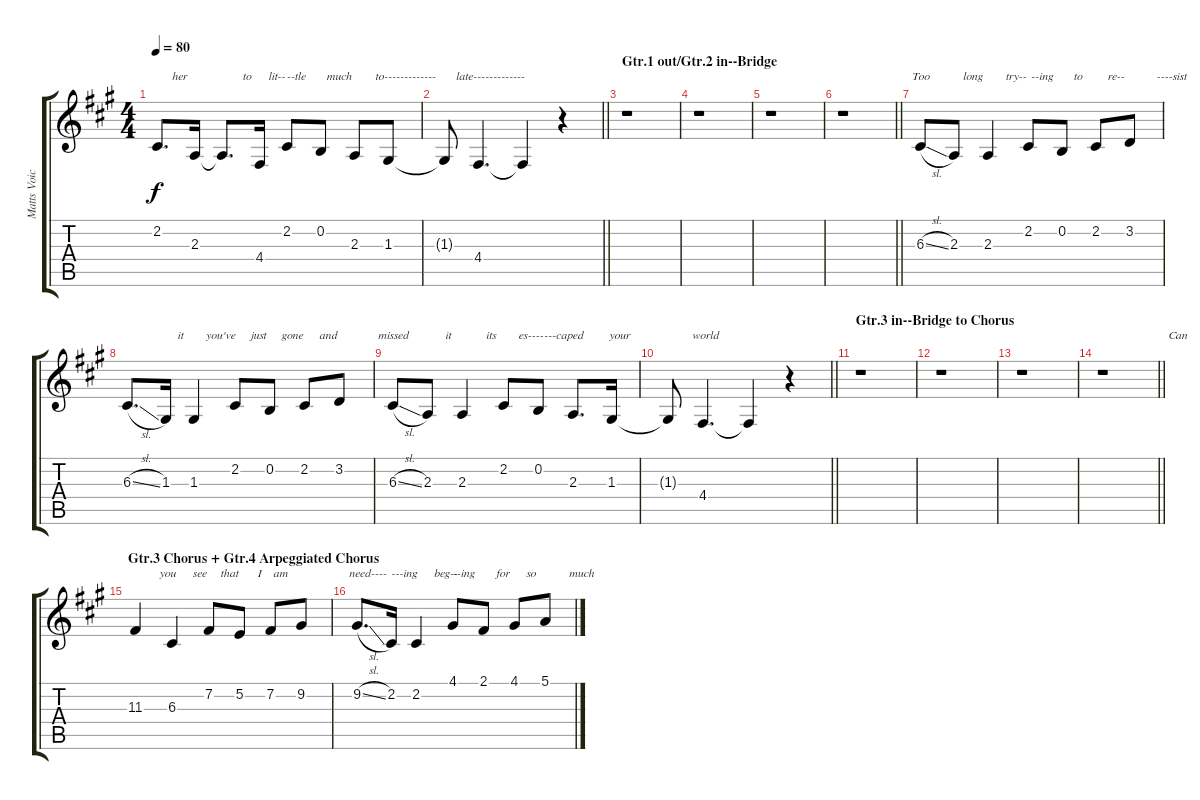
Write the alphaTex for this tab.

\track ("Matts Voice" "Matts Voic") {instrument voiceoohs}
\staff {score tabs}
\tuning (E4 B3 G3 D3 A2 E2) {hide}
\ts (4 4)
\tempo 80
\clef g2
\ks f#minor
2.2.8{d txt "     her" dy f} 2.3.16 2.3{t}.8{d txt "       to"} 4.4.16{txt "   lit--"} 2.2.8{txt "--tle"} 0.2.8{txt "  much"} 2.3.8{txt "       to-------------"} 1.3.8 |
\barLineRight lightlight
1.3{t}.8{txt "    late-------------"} 4.4.4{d} 4.4{t}.4 r.4 |
\section ("" "Gtr.1 out/Gtr.2 in--Bridge")
\ks a
r.1 |
\ks f#minor
r.1 |
r.1 |
\barLineRight lightlight
r.1{txt "                       Too"} |
\ks a
6.3{sl}.8 2.3.8{txt "   long"} 2.3.4{txt "      try--"} 2.2.8{txt " --ing"} 0.2.8{txt "    to"} 2.2.8{txt "    re--"} 3.2.8{txt "         ----sist"} |
\ks f#minor
6.3{sl}.8{d} 1.3.16{txt "    it"} 1.3.4{txt "    you've"} 2.2.8{txt "     just"} 0.2.8{txt "    gone"} 2.2.8{txt "     and"} 3.2.8{txt "             missed"} |
6.3{sl}.8 2.3.8{txt "      it"} 2.3.4{txt "        its"} 2.2.8{txt "     es----"} 0.2.8{txt "  ---caped"} 2.3.8{d txt "            your"} 1.3.16 |
\barLineRight lightlight
1.3{t}.8{txt "        world"} 4.4.4{d} 4.4{t}.4 r.4 |
\section ("" "Gtr.3 in--Bridge to Chorus")
r.1 |
r.1 |
r.1 |
\barLineRight lightlight
r.1{txt "                      Can"} |
\section ("" "Gtr.3 Chorus + Gtr.4 Arpeggiated Chorus")
11.3.4{txt "        you"} 6.3.4{txt "       see"} 7.2.8{txt "    that"} 5.2.8{txt "      I    am"} 7.2.8 9.2.8{txt "                need----"} |
9.2{sl}.8{d} 2.2.16{txt "---ing"} 2.2.4{txt "      beg--"} 4.1.8{txt "--ing"} 2.1.8{txt "    for"} 4.1.8{txt "    so"} 5.1.8{txt "        much"}
